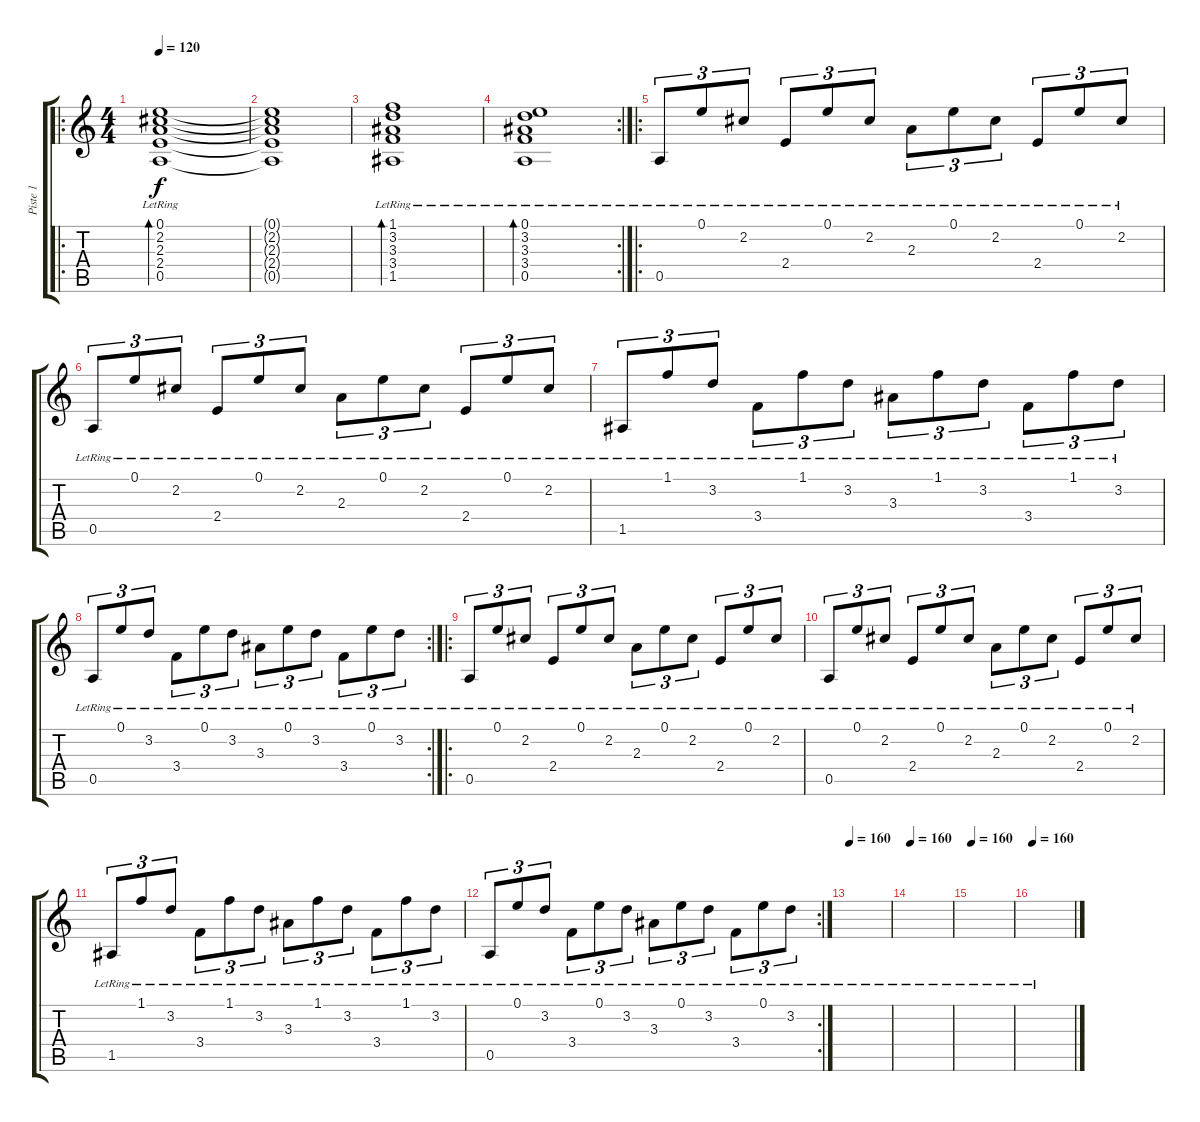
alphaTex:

\track ("Piste 1" "Piste 1") {instrument acousticguitarsteel}
\staff {score tabs}
\tuning (E4 B3 G3 D3 A2 E2) {hide}
\ro
\ts (4 4)
\tempo 120
\clef g2
\ks c
(0.1{lr} 2.2{lr} 2.3{lr} 2.4{lr} 0.5{lr}).1{bd 240 dy f instrument acousticguitarsteel} |
(0.1{t} 2.2{t} 2.3{t} 2.4{t} 0.5{t}).1 |
(1.1{lr} 3.2{lr} 3.3{lr} 3.4{lr} 1.5{lr}).1{bd 240} |
\rc 2
(0.1{lr} 3.2{lr} 3.3{lr} 3.4{lr} 0.5{lr}).1{bd 240} |
\ro
0.5{lr}.8{tu (3 2)} 0.1{lr}.8{tu (3 2)} 2.2{lr}.8{tu (3 2)} 2.4{lr}.8{tu (3 2)} 0.1{lr}.8{tu (3 2)} 2.2{lr}.8{tu (3 2)} 2.3{lr}.8{tu (3 2)} 0.1{lr}.8{tu (3 2)} 2.2{lr}.8{tu (3 2)} 2.4{lr}.8{tu (3 2)} 0.1{lr}.8{tu (3 2)} 2.2{lr}.8{tu (3 2)} |
0.5{lr}.8{tu (3 2)} 0.1{lr}.8{tu (3 2)} 2.2{lr}.8{tu (3 2)} 2.4{lr}.8{tu (3 2)} 0.1{lr}.8{tu (3 2)} 2.2{lr}.8{tu (3 2)} 2.3{lr}.8{tu (3 2)} 0.1{lr}.8{tu (3 2)} 2.2{lr}.8{tu (3 2)} 2.4{lr}.8{tu (3 2)} 0.1{lr}.8{tu (3 2)} 2.2{lr}.8{tu (3 2)} |
1.5{lr}.8{tu (3 2)} 1.1{lr}.8{tu (3 2)} 3.2{lr}.8{tu (3 2)} 3.4{lr}.8{tu (3 2)} 1.1{lr}.8{tu (3 2)} 3.2{lr}.8{tu (3 2)} 3.3{lr}.8{tu (3 2)} 1.1{lr}.8{tu (3 2)} 3.2{lr}.8{tu (3 2)} 3.4{lr}.8{tu (3 2)} 1.1{lr}.8{tu (3 2)} 3.2{lr}.8{tu (3 2)} |
\rc 2
0.5{lr}.8{tu (3 2)} 0.1{lr}.8{tu (3 2)} 3.2{lr}.8{tu (3 2)} 3.4{lr}.8{tu (3 2)} 0.1{lr}.8{tu (3 2)} 3.2{lr}.8{tu (3 2)} 3.3{lr}.8{tu (3 2)} 0.1{lr}.8{tu (3 2)} 3.2{lr}.8{tu (3 2)} 3.4{lr}.8{tu (3 2)} 0.1{lr}.8{tu (3 2)} 3.2{lr}.8{tu (3 2)} |
\ro
0.5{lr}.8{tu (3 2)} 0.1{lr}.8{tu (3 2)} 2.2{lr}.8{tu (3 2)} 2.4{lr}.8{tu (3 2)} 0.1{lr}.8{tu (3 2)} 2.2{lr}.8{tu (3 2)} 2.3{lr}.8{tu (3 2)} 0.1{lr}.8{tu (3 2)} 2.2{lr}.8{tu (3 2)} 2.4{lr}.8{tu (3 2)} 0.1{lr}.8{tu (3 2)} 2.2{lr}.8{tu (3 2)} |
0.5{lr}.8{tu (3 2)} 0.1{lr}.8{tu (3 2)} 2.2{lr}.8{tu (3 2)} 2.4{lr}.8{tu (3 2)} 0.1{lr}.8{tu (3 2)} 2.2{lr}.8{tu (3 2)} 2.3{lr}.8{tu (3 2)} 0.1{lr}.8{tu (3 2)} 2.2{lr}.8{tu (3 2)} 2.4{lr}.8{tu (3 2)} 0.1{lr}.8{tu (3 2)} 2.2{lr}.8{tu (3 2)} |
1.5{lr}.8{tu (3 2)} 1.1{lr}.8{tu (3 2)} 3.2{lr}.8{tu (3 2)} 3.4{lr}.8{tu (3 2)} 1.1{lr}.8{tu (3 2)} 3.2{lr}.8{tu (3 2)} 3.3{lr}.8{tu (3 2)} 1.1{lr}.8{tu (3 2)} 3.2{lr}.8{tu (3 2)} 3.4{lr}.8{tu (3 2)} 1.1{lr}.8{tu (3 2)} 3.2{lr}.8{tu (3 2)} |
\rc 2
0.5{lr}.8{tu (3 2)} 0.1{lr}.8{tu (3 2)} 3.2{lr}.8{tu (3 2)} 3.4{lr}.8{tu (3 2)} 0.1{lr}.8{tu (3 2)} 3.2{lr}.8{tu (3 2)} 3.3{lr}.8{tu (3 2)} 0.1{lr}.8{tu (3 2)} 3.2{lr}.8{tu (3 2)} 3.4{lr}.8{tu (3 2)} 0.1{lr}.8{tu (3 2)} 3.2{lr}.8{tu (3 2)} |
\tempo 160
|
\tempo 160
|
\tempo 160
|
\tempo 160
